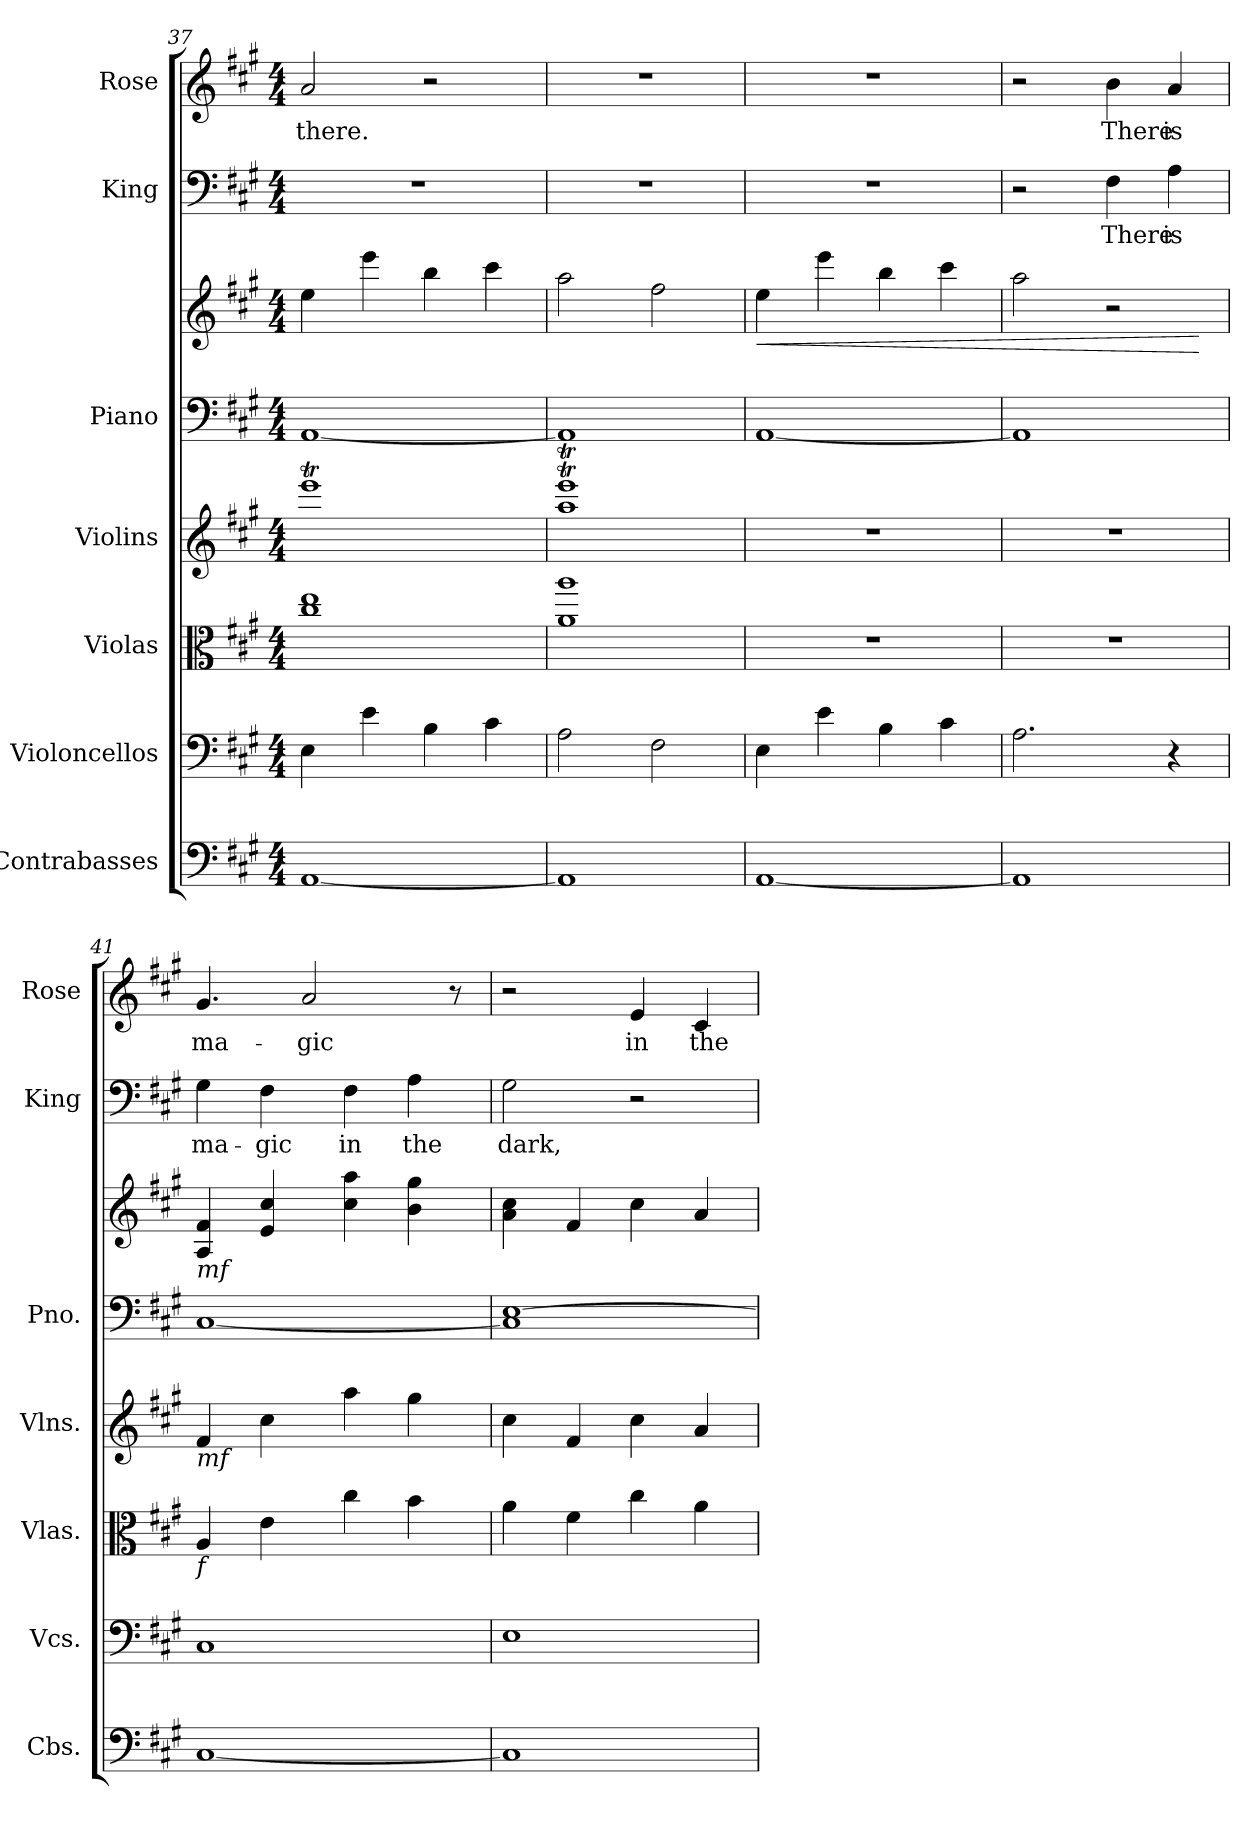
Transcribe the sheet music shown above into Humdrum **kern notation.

**kern	**kern	**kern	**kern	**kern	**kern	**dynam	**kern	**text	**kern	**text
*part7	*part6	*part5	*part4	*part3	*part3	*part3	*part2	*part2	*part1	*part1
*staff8	*staff7	*staff6	*staff5	*staff4	*staff3	*staff3/4	*staff2	*staff2	*staff1	*staff1
*I"Contrabasses	*I"Violoncellos	*I"Violas	*I"Violins	*I"Piano	*	*	*I"King	*	*I"Rose	*
*I'Cbs.	*I'Vcs.	*I'Vlas.	*I'Vlns.	*I'Pno.	*	*	*I'King	*	*I'Rose	*
*clefF4	*clefF4	*clefC3	*clefG2	*clefF4	*clefG2	*	*clefF4	*	*clefG2	*
*ITrd7c12	*	*	*	*	*	*	*	*	*	*
*k[f#c#g#]	*k[f#c#g#]	*k[f#c#g#]	*k[f#c#g#]	*k[f#c#g#]	*k[f#c#g#]	*	*k[f#c#g#]	*	*k[f#c#g#]	*
*M4/4	*M4/4	*M4/4	*M4/4	*M4/4	*M4/4	*	*M4/4	*	*M4/4	*
=37	=37	=37	=37	=37	=37	=37	=37	=37	=37	=37
!	!	!	!	!	!	!	!	!	!	!LO:LY:b
[1AAA	4E\	1cc# 1ee	1eeeT	[1AA	4ee\	.	1r	.	2a/	there.
.	4e\	.	.	.	4eee\	.	.	.	.	.
.	4B\	.	.	.	4bb\	.	.	.	2r	.
.	4c#\	.	.	.	4ccc#\	.	.	.	.	.
=38	=38	=38	=38	=38	=38	=38	=38	=38	=38	=38
1AAA]	2A\	1a 1aa	1aaT 1eeeT	1AA]	2aa\	.	1r	.	1r	.
.	2F#\	.	.	.	2ff#\	.	.	.	.	.
=39	=39	=39	=39	=39	=39	=39	=39	=39	=39	=39
!	!	!	!	!	!	!LO:HP:b	!	!	!	!
[1AAA	4E\	1r	1r	[1AA	4ee\	<	1r	.	1r	.
.	4e\	.	.	.	4eee\	.	.	.	.	.
.	4B\	.	.	.	4bb\	.	.	.	.	.
.	4c#\	.	.	.	4ccc#\	.	.	.	.	.
=40	=40	=40	=40	=40	=40	=40	=40	=40	=40	=40
1AAA]	2.A\	1r	1r	1AA]	2aa\	.	2r	.	2r	.
!	!	!	!	!	!	!	!	!LO:LY:b	!	!LO:LY:b
.	.	.	.	.	2r	.	4F#\	There	4b\	There
!	!	!	!	!	!	!	!	!LO:LY:b	!	!LO:LY:b
.	4r	.	.	.	.	.	4A\	is	4a/	is
.	.	.	.	.	.	[	.	.	.	.
!!LO:LB:g=z
=41	=41	=41	=41	=41	=41	=41	=41	=41	=41	=41
!	!	!	!	!	!LO:TX:b:i:t=mf	!	!	!	!	!
!	!	!	!LO:TX:b:i:t=mf	!	!	!	!	!	!	!
!	!	!LO:TX:b:i:t=f	!	!	!	!	!	!	!	!
!	!	!	!	!	!	!	!	!LO:LY:b	!	!LO:LY:b
[1CC#	1C#	4A/	4f#/	[1C#	4A/ 4f#/	.	4G#\	ma-	4.g#/	ma-
!	!	!	!	!	!	!	!	!LO:LY:b	!	!
.	.	4e\	4cc#\	.	4e/ 4cc#/	.	4F#\	-gic	.	.
!	!	!	!	!	!	!	!	!	!	!LO:LY:b
.	.	.	.	.	.	.	.	.	2a/	-gic
!	!	!	!	!	!	!	!	!LO:LY:b	!	!
.	.	4cc#\	4aa\	.	4cc#\ 4aa\	.	4F#\	in	.	.
!	!	!	!	!	!	!	!	!LO:LY:b	!	!
.	.	4b\	4gg#\	.	4b\ 4gg#\	.	4A\	the	.	.
.	.	.	.	.	.	.	.	.	8r	.
=42	=42	=42	=42	=42	=42	=42	=42	=42	=42	=42
!	!	!	!	!	!	!	!	!LO:LY:b	!	!
1CC#]	1E	4a\	4cc#\	1C#] [1E	4a\ 4cc#\	.	2G#\	dark,	2r	.
.	.	4f#\	4f#/	.	4f#/	.	.	.	.	.
!	!	!	!	!	!	!	!	!	!	!LO:LY:b
.	.	4cc#\	4cc#\	.	4cc#\	.	2r	.	4e/	in
!	!	!	!	!	!	!	!	!	!	!LO:LY:b
.	.	4a\	4a/	.	4a/	.	.	.	4c#/	the
=	=	=	=	=	=	=	=	=	=	=
*-	*-	*-	*-	*-	*-	*-	*-	*-	*-	*-
